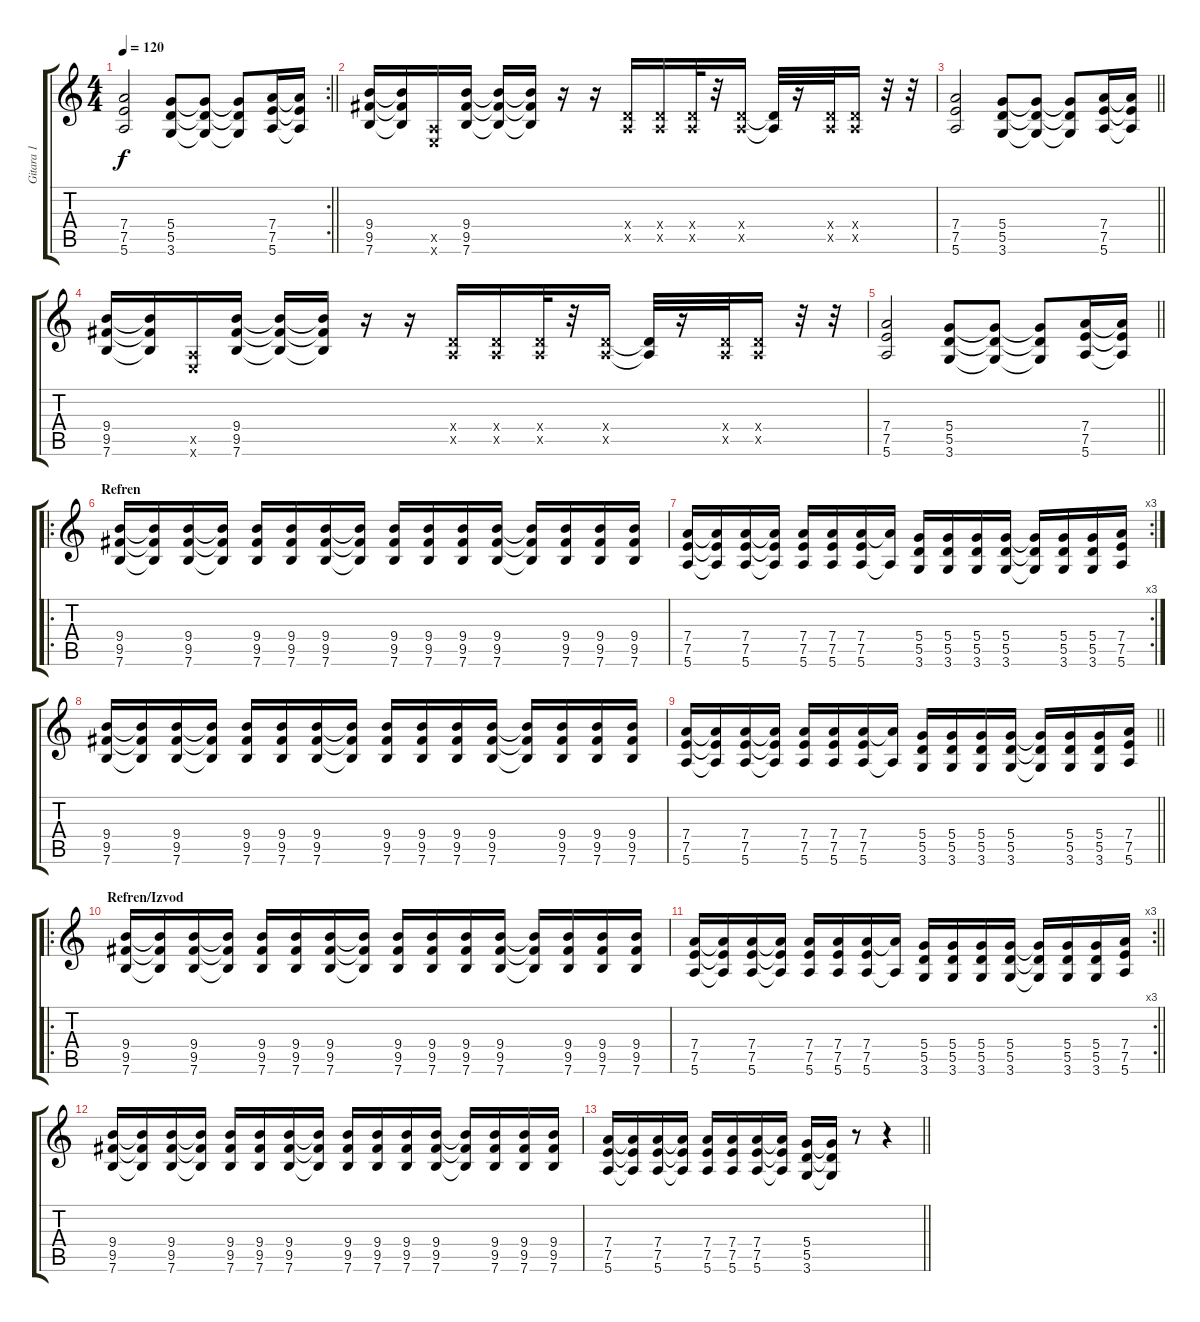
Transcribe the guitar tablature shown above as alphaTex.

\track ("Gitara 1" "Gitara 1") {instrument overdrivenguitar}
\staff {score tabs}
\tuning (E4 B3 G3 D3 A2 E2) {hide}
\rc 2
\ts (4 4)
\tempo 120
\clef g2
\barLineRight lightlight
\ks c
(7.4 7.5 5.6).2{dy f} (5.4 5.5 3.6).8 (5.4{t} 5.5{t} 3.6{t}).8 (5.4{t} 5.5{t} 3.6{t}).8 (7.4 7.5 5.6).16 (7.4{t} 7.5{t} 5.6{t}).16 |
(9.4 9.5 7.6).16 (9.4{t} 9.5{t} 7.6{t}).16 (0.5{x} 0.6{x}).16 (9.4 9.5 7.6).16 (9.4{t} 9.5{t} 7.6{t}).16 (9.4{t} 9.5{t} 7.6{t}).16 r.16 r.16 (0.4{x} 0.5{x}).16 (0.4{x} 0.5{x}).16 (0.4{x} 0.5{x}).32 r.32 (0.4{x} 0.5{x}).16 (0.4{t} 0.5{t}).32 r.16 (0.4{x} 0.5{x}).32 (0.4{x} 0.5{x}).16 r.32 r.32 |
\barLineRight lightlight
(7.4 7.5 5.6).2 (5.4 5.5 3.6).8 (5.4{t} 5.5{t} 3.6{t}).8 (5.4{t} 5.5{t} 3.6{t}).8 (7.4 7.5 5.6).16 (7.4{t} 7.5{t} 5.6{t}).16 |
(9.4 9.5 7.6).16 (9.4{t} 9.5{t} 7.6{t}).16 (0.5{x} 0.6{x}).16 (9.4 9.5 7.6).16 (9.4{t} 9.5{t} 7.6{t}).16 (9.4{t} 9.5{t} 7.6{t}).16 r.16 r.16 (0.4{x} 0.5{x}).16 (0.4{x} 0.5{x}).16 (0.4{x} 0.5{x}).32 r.32 (0.4{x} 0.5{x}).16 (0.4{t} 0.5{t}).32 r.16 (0.4{x} 0.5{x}).32 (0.4{x} 0.5{x}).16 r.32 r.32 |
\barLineRight lightlight
(7.4 7.5 5.6).2 (5.4 5.5 3.6).8 (5.4{t} 5.5{t} 3.6{t}).8 (5.4{t} 5.5{t} 3.6{t}).8 (7.4 7.5 5.6).16 (7.4{t} 7.5{t} 5.6{t}).16 |
\ro
\section ("" "Refren")
(9.4 9.5 7.6).16 (9.4{t} 9.5{t} 7.6{t}).16 (9.4 9.5 7.6).16 (9.4{t} 9.5{t} 7.6{t}).16 (9.4 9.5 7.6).16 (9.4 9.5 7.6).16 (9.4 9.5 7.6).16 (9.4{t} 9.5{t} 7.6{t}).16 (9.4 9.5 7.6).16 (9.4 9.5 7.6).16 (9.4 9.5 7.6).16 (9.4 9.5 7.6).16 (9.4{t} 9.5{t} 7.6{t}).16 (9.4 9.5 7.6).16 (9.4 9.5 7.6).16 (9.4 9.5 7.6).16 |
\rc 3
(7.4 7.5 5.6).16 (7.4{t} 7.5{t} 5.6{t}).16 (7.4 7.5 5.6).16 (7.4{t} 7.5{t} 5.6{t}).16 (7.4 7.5 5.6).16 (7.4 7.5 5.6).16 (7.4 7.5 5.6).16 (7.4{t} 5.6{t}).16 (5.4 5.5 3.6).16 (5.4 5.5 3.6).16 (5.4 5.5 3.6).16 (5.4 5.5 3.6).16 (5.4{t} 5.5{t} 3.6{t}).16 (5.4 5.5 3.6).16 (5.4 5.5 3.6).16 (7.4 7.5 5.6).16 |
(9.4 9.5 7.6).16 (9.4{t} 9.5{t} 7.6{t}).16 (9.4 9.5 7.6).16 (9.4{t} 9.5{t} 7.6{t}).16 (9.4 9.5 7.6).16 (9.4 9.5 7.6).16 (9.4 9.5 7.6).16 (9.4{t} 9.5{t} 7.6{t}).16 (9.4 9.5 7.6).16 (9.4 9.5 7.6).16 (9.4 9.5 7.6).16 (9.4 9.5 7.6).16 (9.4{t} 9.5{t} 7.6{t}).16 (9.4 9.5 7.6).16 (9.4 9.5 7.6).16 (9.4 9.5 7.6).16 |
\barLineRight lightlight
(7.4 7.5 5.6).16 (7.4{t} 7.5{t} 5.6{t}).16 (7.4 7.5 5.6).16 (7.4{t} 7.5{t} 5.6{t}).16 (7.4 7.5 5.6).16 (7.4 7.5 5.6).16 (7.4 7.5 5.6).16 (7.4{t} 5.6{t}).16 (5.4 5.5 3.6).16 (5.4 5.5 3.6).16 (5.4 5.5 3.6).16 (5.4 5.5 3.6).16 (5.4{t} 5.5{t} 3.6{t}).16 (5.4 5.5 3.6).16 (5.4 5.5 3.6).16 (7.4 7.5 5.6).16 |
\ro
\section ("" "Refren/Izvod")
(9.4 9.5 7.6).16 (9.4{t} 9.5{t} 7.6{t}).16 (9.4 9.5 7.6).16 (9.4{t} 9.5{t} 7.6{t}).16 (9.4 9.5 7.6).16 (9.4 9.5 7.6).16 (9.4 9.5 7.6).16 (9.4{t} 9.5{t} 7.6{t}).16 (9.4 9.5 7.6).16 (9.4 9.5 7.6).16 (9.4 9.5 7.6).16 (9.4 9.5 7.6).16 (9.4{t} 9.5{t} 7.6{t}).16 (9.4 9.5 7.6).16 (9.4 9.5 7.6).16 (9.4 9.5 7.6).16 |
\rc 3
\barLineRight lightlight
(7.4 7.5 5.6).16 (7.4{t} 7.5{t} 5.6{t}).16 (7.4 7.5 5.6).16 (7.4{t} 7.5{t} 5.6{t}).16 (7.4 7.5 5.6).16 (7.4 7.5 5.6).16 (7.4 7.5 5.6).16 (7.4{t} 5.6{t}).16 (5.4 5.5 3.6).16 (5.4 5.5 3.6).16 (5.4 5.5 3.6).16 (5.4 5.5 3.6).16 (5.4{t} 5.5{t} 3.6{t}).16 (5.4 5.5 3.6).16 (5.4 5.5 3.6).16 (7.4 7.5 5.6).16 |
(9.4 9.5 7.6).16 (9.4{t} 9.5{t} 7.6{t}).16 (9.4 9.5 7.6).16 (9.4{t} 9.5{t} 7.6{t}).16 (9.4 9.5 7.6).16 (9.4 9.5 7.6).16 (9.4 9.5 7.6).16 (9.4{t} 9.5{t} 7.6{t}).16 (9.4 9.5 7.6).16 (9.4 9.5 7.6).16 (9.4 9.5 7.6).16 (9.4 9.5 7.6).16 (9.4{t} 9.5{t} 7.6{t}).16 (9.4 9.5 7.6).16 (9.4 9.5 7.6).16 (9.4 9.5 7.6).16 |
\barLineRight lightlight
(7.4 7.5 5.6).16 (7.4{t} 7.5{t} 5.6{t}).16 (7.4 7.5 5.6).16 (7.4{t} 7.5{t} 5.6{t}).16 (7.4 7.5 5.6).16 (7.4 7.5 5.6).16 (7.4 7.5 5.6).16 (7.4{t} 7.5{t} 5.6{t}).16 (5.4 5.5 3.6).16 (5.4{t} 5.5{t} 3.6{t}).16 r.8 r.4
